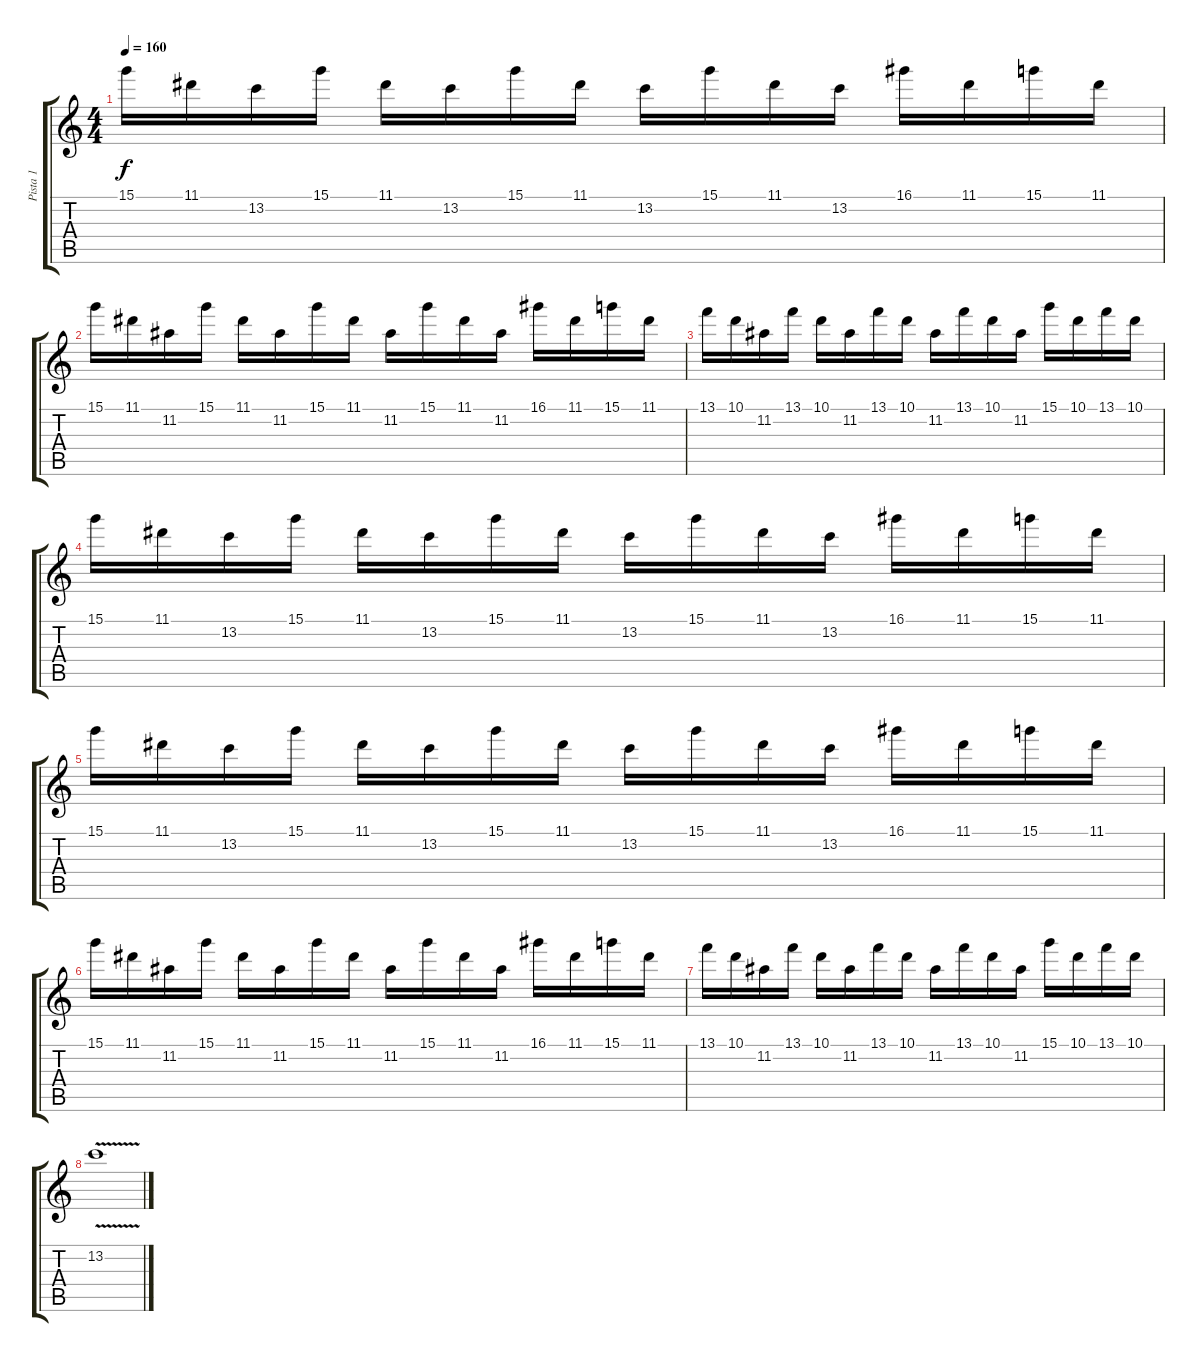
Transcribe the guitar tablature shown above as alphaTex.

\track ("Pista 1" "Pista 1") {instrument overdrivenguitar}
\staff {score tabs}
\tuning (E4 B3 G3 D3 A2 E2) {hide}
\ts (4 4)
\tempo 160
\clef g2
\ks c
15.1.16{dy f} 11.1.16 13.2.16 15.1.16 11.1.16 13.2.16 15.1.16 11.1.16 13.2.16 15.1.16 11.1.16 13.2.16 16.1.16 11.1.16 15.1.16 11.1.16 |
15.1.16 11.1.16 11.2.16 15.1.16 11.1.16 11.2.16 15.1.16 11.1.16 11.2.16 15.1.16 11.1.16 11.2.16 16.1.16 11.1.16 15.1.16 11.1.16 |
13.1.16 10.1.16 11.2.16 13.1.16 10.1.16 11.2.16 13.1.16 10.1.16 11.2.16 13.1.16 10.1.16 11.2.16 15.1.16 10.1.16 13.1.16 10.1.16 |
15.1.16 11.1.16 13.2.16 15.1.16 11.1.16 13.2.16 15.1.16 11.1.16 13.2.16 15.1.16 11.1.16 13.2.16 16.1.16 11.1.16 15.1.16 11.1.16 |
15.1.16 11.1.16 13.2.16 15.1.16 11.1.16 13.2.16 15.1.16 11.1.16 13.2.16 15.1.16 11.1.16 13.2.16 16.1.16 11.1.16 15.1.16 11.1.16 |
15.1.16 11.1.16 11.2.16 15.1.16 11.1.16 11.2.16 15.1.16 11.1.16 11.2.16 15.1.16 11.1.16 11.2.16 16.1.16 11.1.16 15.1.16 11.1.16 |
13.1.16 10.1.16 11.2.16 13.1.16 10.1.16 11.2.16 13.1.16 10.1.16 11.2.16 13.1.16 10.1.16 11.2.16 15.1.16 10.1.16 13.1.16 10.1.16 |
13.2{v}.1{volume 2}
